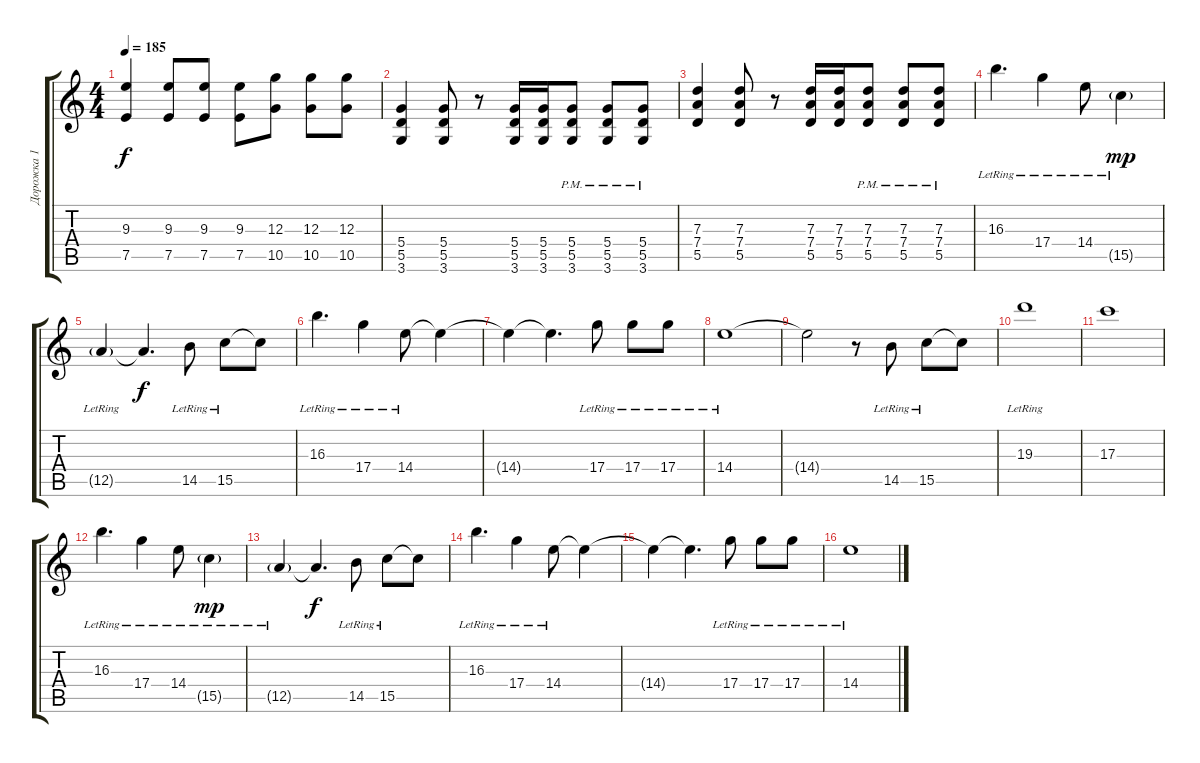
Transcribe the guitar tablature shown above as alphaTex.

\track ("Дорожка 1" "Дорожка 1") {instrument overdrivenguitar}
\staff {score tabs}
\tuning (E4 B3 G3 D3 A2 E2) {hide}
\ts (4 4)
\tempo 185
\clef g2
\ks c
(9.3 7.5).4{dy f} (9.3 7.5).8 (9.3 7.5).8 (9.3 7.5).8 (12.3 10.5).8 (12.3 10.5).8 (12.3 10.5).8 |
(5.4 5.5 3.6).4 (5.4 5.5 3.6).8 r.8 (5.4 5.5 3.6).16 (5.4 5.5 3.6).16 (5.4{pm} 5.5{pm} 3.6{pm}).8 (5.4{pm} 5.5{pm} 3.6{pm}).8 (5.4{pm} 5.5{pm} 3.6{pm}).8 |
(7.3 7.4 5.5).4 (7.3 7.4 5.5).8 r.8 (7.3 7.4 5.5).16 (7.3 7.4 5.5).16 (7.3{pm} 7.4{pm} 5.5{pm}).8 (7.3{pm} 7.4{pm} 5.5{pm}).8 (7.3{pm} 7.4{pm} 5.5{pm}).8 |
16.3{lr}.4{d instrument acousticguitarsteel} 17.4{lr}.4 14.4{lr}.8 15.5{g lr}.4{dy mp} |
12.5{g lr}.4 12.5{t}.4{d dy f} 14.5{lr}.8 15.5{lr}.8 15.5{t}.8 |
16.3{lr}.4{d instrument acousticguitarsteel} 17.4{lr}.4 14.4{lr}.8 14.4{t}.4 |
14.4{t}.4 14.4{t}.4{d} 17.4{lr}.8 17.4{lr}.8 17.4{lr}.8 |
14.4{lr}.1 |
14.4{t}.2 r.8 14.5{lr}.8 15.5{lr}.8 15.5{t}.8 |
19.3{lr}.1 |
17.3.1 |
16.3{lr}.4{d instrument acousticguitarsteel} 17.4{lr}.4 14.4{lr}.8 15.5{g lr}.4{dy mp} |
12.5{g lr}.4 12.5{t}.4{d dy f} 14.5{lr}.8 15.5{lr}.8 15.5{t}.8 |
16.3{lr}.4{d instrument acousticguitarsteel} 17.4{lr}.4 14.4{lr}.8 14.4{t}.4 |
14.4{t}.4 14.4{t}.4{d} 17.4{lr}.8 17.4{lr}.8 17.4{lr}.8 |
14.4{lr}.1
